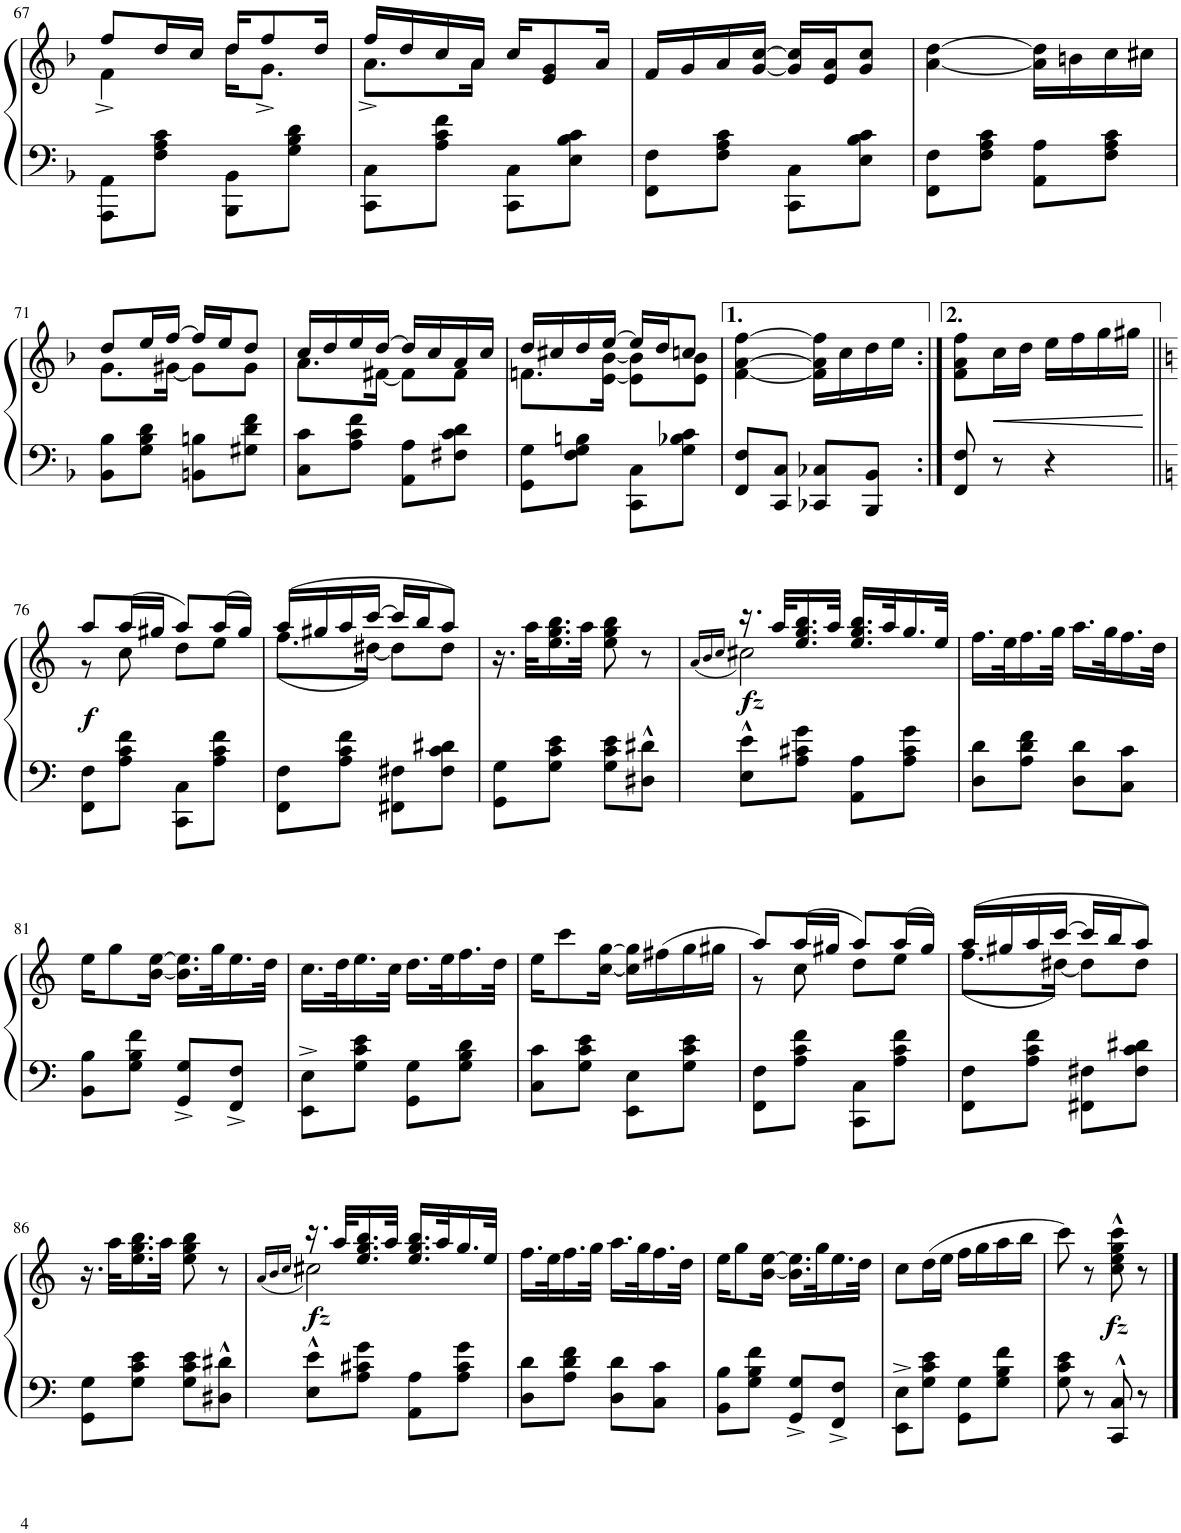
**kern	**kern	**dynam
*part1	*part1	*part1
*staff2	*staff1	*staff1/2
*I"Piano	*	*
*I'Pno.	*	*
!!LO:PB:g=z
*clefF4	*clefG2	*
*k[b-]	*k[b-]	*
*M2/4	*M2/4	*
=67	=67	=67
*	*^	*
8AAA\ 8AA\L	8ff/L	4f^\	.
8F\ 8A\ 8c\J	16dd/L	.	.
.	16cc/JJ	.	.
8BBB-\ 8BB-\L	16dd/KL	16dd\KL	.
.	8ff/	8.g^\J	.
8G\ 8B-\ 8d\J	.	.	.
.	16dd/Jk	.	.
=68	=68	=68	=68
8CC\ 8C\L	16ff/LL	8.a^\L	.
.	16dd/	.	.
8A\ 8c\ 8f\J	16cc/	.	.
.	16a/JJ	16a\Jk	.
8CC\ 8C\L	16cc/KL	4ryy	.
.	8e/ 8g/	.	.
8E\ 8B-\ 8c\J	.	.	.
.	16a/Jk	.	.
*	*v	*v	*
=69	=69	=69
8FF\ 8F\L	16f/LL	.
.	16g/	.
8F\ 8A\ 8c\J	16a/	.
.	[16g/ [16cc/JJ	.
8CC\ 8C\L	16g/] 16cc/]LL	.
.	16e/ 16a/J	.
8E\ 8B-\ 8c\J	8g/ 8cc/J	.
=70	=70	=70
8FF\ 8F\L	[4a\ [4dd\	.
8F\ 8A\ 8c\J	.	.
8AA\ 8A\L	16a\] 16dd\]LL	.
.	16bn\	.
8F\ 8A\ 8c\J	16cc\	.
.	16cc#X\JJ	.
!!LO:LB:g=z
=71	=71	=71
*	*^	*
8BB-\ 8B-\L	8dd/L	8.g\L	.
8G\ 8B-\ 8d\J	16ee/L	.	.
.	[16ff/JJ	[16g#X\Jk	.
8BBn\ 8Bn\L	16ff/LL]	8g#\L]	.
.	16ee/J	.	.
8G#X\ 8d\ 8f\J	8dd/J	8g#\J	.
=72	=72	=72	=72
8C\ 8c\L	16cc/LL	8.a\L	.
.	16dd/	.	.
8A\ 8c\ 8f\J	16ee/	.	.
.	[16dd/JJ	[16f#X\Jk	.
8AA\ 8A\L	16dd/LL]	8f#\L]	.
.	16cc/	.	.
8F#X\ 8c\ 8d\J	16a/	8f#\J	.
.	16cc/JJ	.	.
=73	=73	=73	=73
8GG\ 8G\L	16dd/LL	8.fn\L	.
.	16cc#X/	.	.
8F\ 8G\ 8Bn\J	16dd/	.	.
.	[16ee/JJ	[16e\ [16b-\Jk	.
8CC\ 8C\L	16ee/LL]	8e\] 8b-\]L	.
.	16dd/J	.	.
8G\ 8B-X\ 8c\J	8ccn/J	8e\ 8b-\J	.
*	*v	*v	*
=74	=74	=74
8FF/ 8F/L	[4f\ [>4a\ [4ff\	.
8CC/ 8C/J	.	.
8CC-X/ 8C-X/L	16f\] 16a\] 16ff\]LL	.
.	16cc\	.
8BBB-/ 8BB-/J	16dd\	.
.	16ee\JJ	.
=75:|!	=75:|!	=75:|!
8FF/ 8F/	8f\ 8a\ 8ff\L	.
!	!	!LO:HP:b
8r	16cc\L	<
.	16dd\JJ	.
4r	16ee\LL	.
.	16ff\	.
.	16gg\	.
.	16gg#X\JJ	.
.	.	[
!!LO:LB:g=z
=76||	=76||	=76||
*k[]	*k[]	*
*	*^	*
!	!	!	!LO:DY:b
8FF\ 8F\L	8aa/L	8r	f
8A\ 8c\ 8f\J	(16aa/L	8cc\	.
.	16gg#X/JJ	.	.
8CC\ 8C\L	8aa/L)	8dd\L	.
8A\ 8c\ 8f\J	(16aa/L	8ee\J	.
.	16gg#/JJ)	.	.
=77	=77	=77	=77
8FF\ 8F\L	(16aa/LL	(8.ff\L	.
.	16gg#X/	.	.
8A\ 8c\ 8f\J	16aa/	.	.
.	[16ccc/JJ	[16dd#X\Jk)	.
8FF#X\ 8F#X\L	16ccc/LL]	8dd#\L]	.
.	16bb/J	.	.
8F#\ 8c\ 8d#X\J	8aa/J)	8dd#\J	.
*	*v	*v	*
=78	=78	=78
8GG\ 8G\L	16.r	.
.	32aa\KLL	.
8G\ 8c\ 8e\J	16.ee\ 16.gg\ 16.bb\	.
.	32aa\JJk	.
8G\ 8c\ 8e\L	8ee\ 8gg\ 8bb\	.
8D#X\^^ 8d#X\^^J	8r	.
=79	=79	=79
*	*^	*
.	.	(16qa/LL	.
.	.	16qb/	.
.	.	16qcc/JJ	.
!	!	!	!LO:DY:b
8E\^^ 8e\^^L	16.r	2cc#X\)	fz
.	32aa/KLL	.	.
8A\ 8c#X\ 8g\J	16.ee/ 16.gg/ 16.bb/	.	.
.	32aa/JJk	.	.
8AA\ 8A\L	16.ee/ 16.gg/ 16.bb/LL	.	.
.	32aa/K	.	.
8A\ 8c#\ 8g\J	16.gg/	.	.
.	32ee/JJk	.	.
*	*v	*v	*
=80	=80	=80
8D\ 8d\L	16.ff\LL	.
.	32ee\K	.
8A\ 8d\ 8f\J	16.ff\	.
.	32gg\JJk	.
8D\ 8d\L	16.aa\LL	.
.	32gg\K	.
8C\ 8c\J	16.ff\	.
.	32dd\JJk	.
!!LO:LB:g=z
=81	=81	=81
8BB\ 8B\L	16ee\KL	.
.	8gg\	.
8G\ 8B\ 8f\J	.	.
.	[16b\ [16ee\Jk	.
8GG/^ 8G/^L	16.b\] 16.ee\]LL	.
.	32gg\K	.
8FF/^ 8F/^J	16.ee\	.
.	32dd\JJk	.
=82	=82	=82
8EE\^ 8E\^L	16.cc\LL	.
.	32dd\K	.
8G\ 8c\ 8e\J	16.ee\	.
.	32cc\JJk	.
8GG\ 8G\L	16.dd\LL	.
.	32ee\K	.
8G\ 8B\ 8d\J	16.ff\	.
.	32dd\JJk	.
=83	=83	=83
8C\ 8c\L	16ee\KL	.
.	8ccc\	.
8G\ 8c\ 8e\J	.	.
.	[16cc\ [16gg\Jk	.
8EE\ 8E\L	16cc\] 16gg\]LL	.
.	(16ff#X\	.
8G\ 8c\ 8e\J	16gg\	.
.	16gg#X\JJ	.
=84	=84	=84
*	*^	*
8FF\ 8F\L	8aa/L)	8r	.
8A\ 8c\ 8f\J	(16aa/L	8cc\	.
.	16gg#X/JJ	.	.
8CC\ 8C\L	8aa/L)	8dd\L	.
8A\ 8c\ 8f\J	(16aa/L	8ee\J	.
.	16gg#/JJ)	.	.
=85	=85	=85	=85
8FF\ 8F\L	(16aa/LL	(8.ff\L	.
.	16gg#X/	.	.
8A\ 8c\ 8f\J	16aa/	.	.
.	[16ccc/JJ	[16dd#X\Jk)	.
8FF#X\ 8F#X\L	16ccc/LL]	8dd#\L]	.
.	16bb/J	.	.
8F#\ 8c\ 8d#X\J	8aa/J)	8dd#\J	.
*	*v	*v	*
!!LO:LB:g=z
=86	=86	=86
8GG\ 8G\L	16.r	.
.	32aa\KLL	.
8G\ 8c\ 8e\J	16.ee\ 16.gg\ 16.bb\	.
.	32aa\JJk	.
8G\ 8c\ 8e\L	8ee\ 8gg\ 8bb\	.
8D#X\^^ 8d#X\^^J	8r	.
=87	=87	=87
*	*^	*
.	.	(16qa/LL	.
.	.	16qb/	.
.	.	16qcc/JJ	.
!	!	!	!LO:DY:b
8E\^^ 8e\^^L	16.r	2cc#X\)	fz
.	32aa/KLL	.	.
8A\ 8c#X\ 8g\J	16.ee/ 16.gg/ 16.bb/	.	.
.	32aa/JJk	.	.
8AA\ 8A\L	16.ee/ 16.gg/ 16.bb/LL	.	.
.	32aa/K	.	.
8A\ 8c#\ 8g\J	16.gg/	.	.
.	32ee/JJk	.	.
*	*v	*v	*
=88	=88	=88
8D\ 8d\L	16.ff\LL	.
.	32ee\K	.
8A\ 8d\ 8f\J	16.ff\	.
.	32gg\JJk	.
8D\ 8d\L	16.aa\LL	.
.	32gg\K	.
8C\ 8c\J	16.ff\	.
.	32dd\JJk	.
=89	=89	=89
8BB\ 8B\L	16ee\KL	.
.	8gg\	.
8G\ 8B\ 8f\J	.	.
.	[16b\ [16ee\Jk	.
8GG/^ 8G/^L	16.b\] 16.ee\]LL	.
.	32gg\K	.
8FF/^ 8F/^J	16.ee\	.
.	32dd\JJk	.
=90	=90	=90
8EE\^ 8E\^L	8cc\L	.
8G\ 8c\ 8e\J	(16dd\L	.
.	16ee\JJ	.
8GG\ 8G\L	16ff\LL	.
.	16gg\	.
8G\ 8B\ 8f\J	16aa\	.
.	16bb\JJ	.
=91	=91	=91
8G\ 8c\ 8e\	8ccc\)	.
8r	8r	.
!	!	!LO:DY:b
8CC/^^ 8C/^^	8cc\^^ 8ee\^^ 8gg\^^ 8ccc\^^	fz
8r	8r	.
==	==	==
*-	*-	*-
